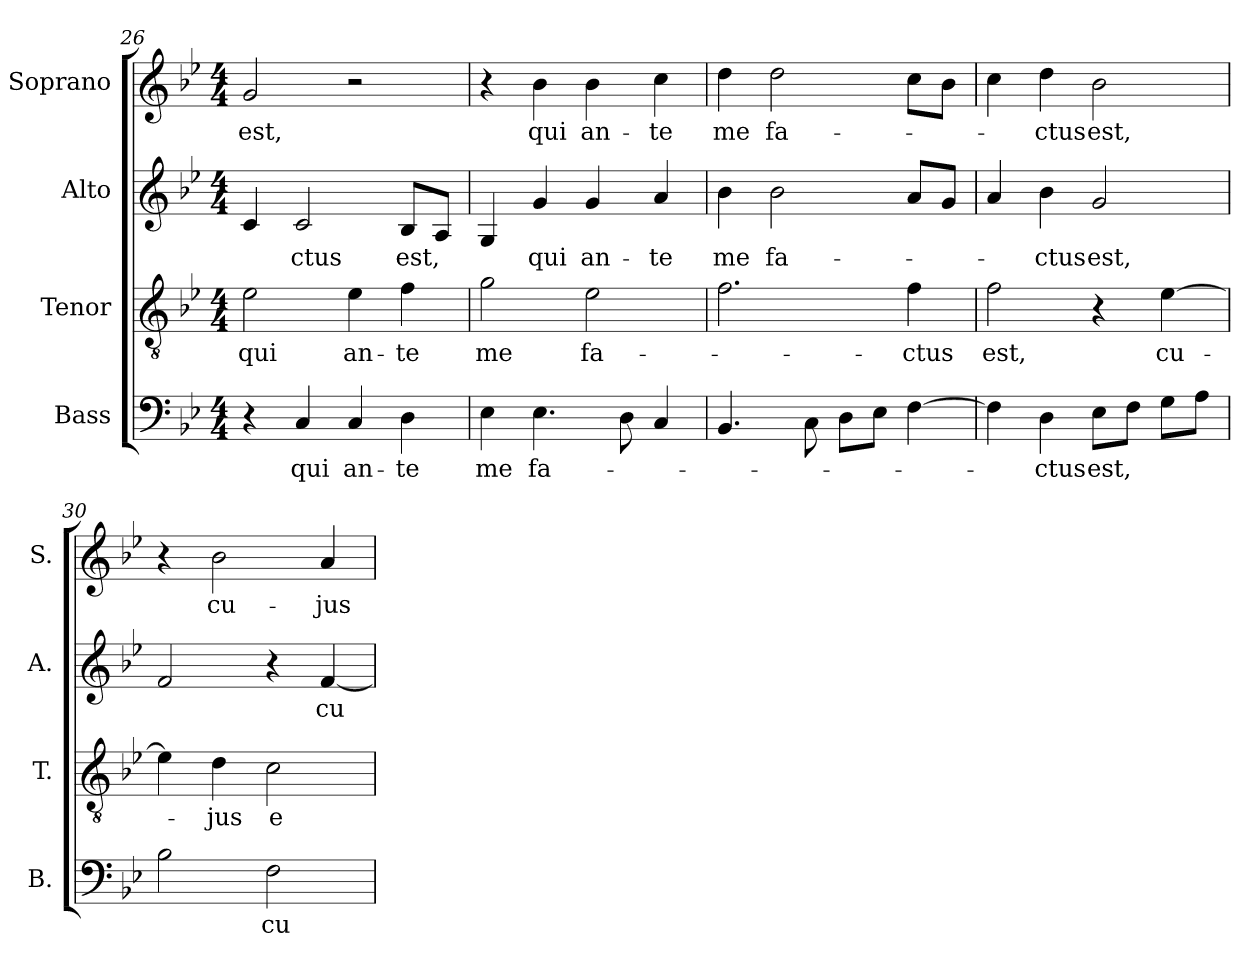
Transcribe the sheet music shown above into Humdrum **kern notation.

**kern	**text	**kern	**text	**kern	**text	**kern	**text
*part4	*part4	*part3	*part3	*part2	*part2	*part1	*part1
*staff4	*staff4	*staff3	*staff3	*staff2	*staff2	*staff1	*staff1
*I"Bass	*	*I"Tenor	*	*I"Alto	*	*I"Soprano	*
*I'B.	*	*I'T.	*	*I'A.	*	*I'S.	*
*clefF4	*	*clefGv2	*	*clefG2	*	*clefG2	*
*	*	*ITrd7c12	*	*	*	*	*
*k[b-e-]	*	*k[b-e-]	*	*k[b-e-]	*	*k[b-e-]	*
*B-:	*	*B-:	*	*B-:	*	*B-:	*
*M4/4	*	*M4/4	*	*M4/4	*	*M4/4	*
=26	=26	=26	=26	=26	=26	=26	=26
!	!	!	!LO:LY:b:color=#000000	!	!	!	!
!	!	!	!	!	!	!	!LO:LY:b:color=#000000
4r	.	2E-i\	qui	4ci/	.	2gi/	est,
!	!LO:LY:b:color=#000000	!	!	!	!	!	!
!	!	!	!	!	!LO:LY:b:color=#000000	!	!
4Ci/	qui	.	.	2ci/	-ctus	.	.
!	!LO:LY:b:color=#000000	!	!	!	!	!	!
!	!	!	!LO:LY:b:color=#000000	!	!	!	!
4Ci/	an-	4E-i\	an-	.	.	2r	.
!	!LO:LY:b:color=#000000	!	!	!	!	!	!
!	!	!	!LO:LY:b:color=#000000	!	!	!	!
!	!	!	!	!	!LO:LY:b:color=#000000	!	!
4Di\	-te	4Fi\	-te	8B-i/L	est,	.	.
.	.	.	.	8Ai/J	.	.	.
!!LO:PB:g=z
=27	=27	=27	=27	=27	=27	=27	=27
!	!LO:LY:b:color=#000000	!	!	!	!	!	!
!	!	!	!LO:LY:b:color=#000000	!	!	!	!
4E-i\	me	2Gi\	me	4Gi/	.	4r	.
!	!LO:LY:b:color=#000000	!	!	!	!	!	!
!	!	!	!	!	!LO:LY:b:color=#000000	!	!
!	!	!	!	!	!	!	!LO:LY:b:color=#000000
4.E-i\	fa-	.	.	4gi/	qui	4b-i\	qui
!	!	!	!LO:LY:b:color=#000000	!	!	!	!
!	!	!	!	!	!LO:LY:b:color=#000000	!	!
!	!	!	!	!	!	!	!LO:LY:b:color=#000000
.	.	2E-i\	fa-	4gi/	an-	4b-i\	an-
8Di\	.	.	.	.	.	.	.
!	!	!	!	!	!LO:LY:b:color=#000000	!	!
!	!	!	!	!	!	!	!LO:LY:b:color=#000000
4Ci/	.	.	.	4ai/	-te	4cci\	-te
=28	=28	=28	=28	=28	=28	=28	=28
!	!	!	!	!	!LO:LY:b:color=#000000	!	!
!	!	!	!	!	!	!	!LO:LY:b:color=#000000
4.BB-i/	.	2.Fi\	.	4b-i\	me	4ddi\	me
!	!	!	!	!	!LO:LY:b:color=#000000	!	!
!	!	!	!	!	!	!	!LO:LY:b:color=#000000
.	.	.	.	2b-i\	fa-	2ddi\	fa-
8Ci\	.	.	.	.	.	.	.
8Di\L	.	.	.	.	.	.	.
8E-i\J	.	.	.	.	.	.	.
!	!	!	!LO:LY:b:color=#000000	!	!	!	!
[4Fi\	.	4Fi\	-ctus	8ai/L	.	8cci\L	.
.	.	.	.	8gi/J	.	8b-i\J	.
=29	=29	=29	=29	=29	=29	=29	=29
!	!	!	!LO:LY:b:color=#000000	!	!	!	!
4Fi\]	.	2Fi\	est,	4ai/	.	4cci\	.
!	!LO:LY:b:color=#000000	!	!	!	!	!	!
!	!	!	!	!	!LO:LY:b:color=#000000	!	!
!	!	!	!	!	!	!	!LO:LY:b:color=#000000
4Di\	-ctus	.	.	4b-i\	-ctus	4ddi\	-ctus
!	!LO:LY:b:color=#000000	!	!	!	!	!	!
!	!	!	!	!	!LO:LY:b:color=#000000	!	!
!	!	!	!	!	!	!	!LO:LY:b:color=#000000
8E-i\L	est,	4r	.	2gi/	est,	2b-i\	est,
8Fi\J	.	.	.	.	.	.	.
!	!	!	!LO:LY:b:color=#000000	!	!	!	!
8Gi\L	.	[4E-i\	cu-	.	.	.	.
8Ai\J	.	.	.	.	.	.	.
=30	=30	=30	=30	=30	=30	=30	=30
2B-i\	.	4E-i\]	.	2fi/	.	4r	.
!	!	!	!LO:LY:b:color=#000000	!	!	!	!
!	!	!	!	!	!	!	!LO:LY:b:color=#000000
.	.	4Di\	-jus	.	.	2b-i\	cu-
!	!LO:LY:b:color=#000000	!	!	!	!	!	!
!	!	!	!LO:LY:b:color=#000000	!	!	!	!
2Fi\	cu-	2Ci\	e-	4r	.	.	.
!	!	!	!	!	!LO:LY:b:color=#000000	!	!
!	!	!	!	!	!	!	!LO:LY:b:color=#000000
.	.	.	.	[4fi/	cu-	4ai/	-jus
=	=	=	=	=	=	=	=
*-	*-	*-	*-	*-	*-	*-	*-
